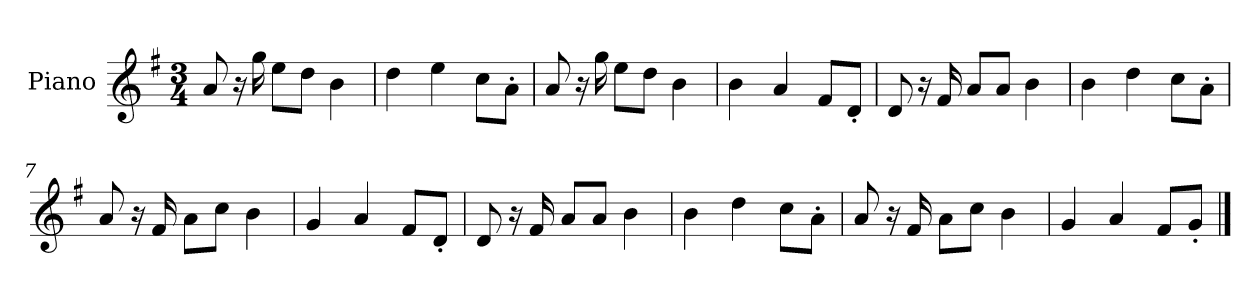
**kern
*part1
*staff1
*I"Piano
*I'P-no
*clefG2
*k[f#]
*M3/4
*MM92
=1
8a/
16r
16gg\
8ee\L
8dd\J
4b\
=2
4dd\
4ee\
8cc\L
8a'\J
=3
8a/
16r
16gg\
8ee\L
8dd\J
4b\
=4
4b\
4a/
8f#/L
8d'/J
=5
8d/
16r
16f#/
8a/L
8a/J
4b\
=6
4b\
4dd\
8cc\L
8a'\J
!!LO:LB:g=z
=7
8a/
16r
16f#/
8a\L
8cc\J
4b\
=8
4g/
4a/
8f#/L
8d'/J
=9
8d/
16r
16f#/
8a/L
8a/J
4b\
=10
4b\
4dd\
8cc\L
8a'\J
=11
8a/
16r
16f#/
8a\L
8cc\J
4b\
=12
4g/
4a/
8f#/L
8g'/J
==
*-
